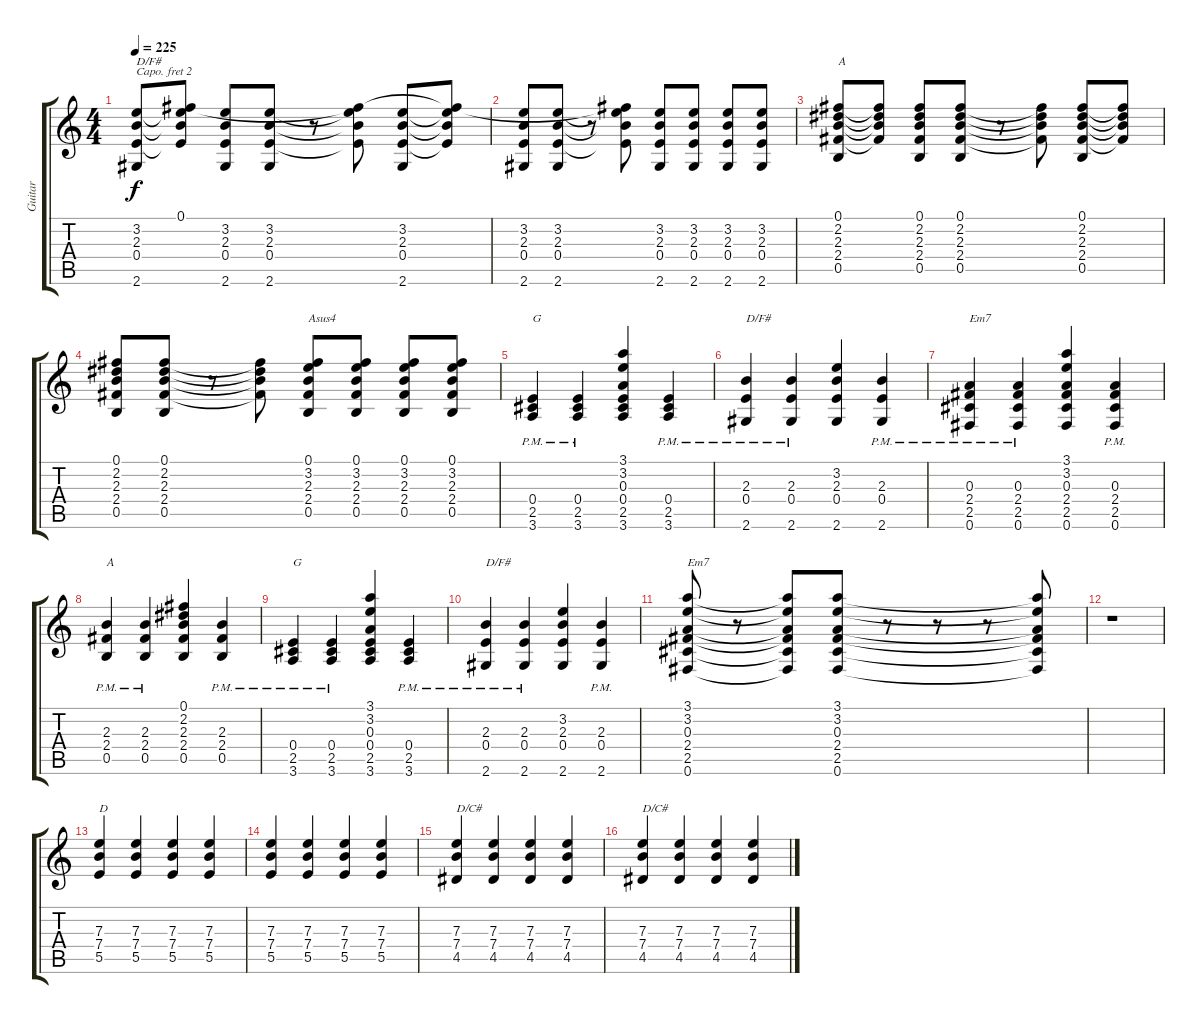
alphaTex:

\track ("Guitar" "Guitar") {instrument acousticguitarsteel}
\staff {score tabs}
\capo 2
\tuning (E4 B3 G3 D3 A2 E2) {hide}
\ts (4 4)
\tempo 225
\clef g2
\ks c
(3.2 2.3 0.4 2.6).8{txt "D/F#" dy f} (0.1{t} 3.2{t} 2.3{t} 0.4{t}).8 (3.2 2.3 0.4 2.6).8 (3.2 2.3 0.4 2.6).8 r.8 (0.1{t} 3.2{t} 2.3{t} 0.4{t}).8 (3.2 2.3 0.4 2.6).8 (0.1{t} 3.2{t} 2.3{t} 0.4{t}).8 |
(3.2 2.3 0.4 2.6).8 (3.2 2.3 0.4 2.6).8 r.8 (0.1{t} 3.2{t} 2.3{t} 0.4{t}).8 (3.2 2.3 0.4 2.6).8 (3.2 2.3 0.4 2.6).8 (3.2 2.3 0.4 2.6).8 (3.2 2.3 0.4 2.6).8 |
(0.1 2.2 2.3 2.4 0.5).8{txt "A"} (0.1{t} 2.2{t} 2.3{t} 2.4{t}).8 (0.1 2.2 2.3 2.4 0.5).8 (0.1 2.2 2.3 2.4 0.5).8 r.8 (0.1{t} 2.2{t} 2.3{t} 2.4{t}).8 (0.1 2.2 2.3 2.4 0.5).8 (0.1{t} 2.2{t} 2.3{t} 2.4{t}).8 |
(0.1 2.2 2.3 2.4 0.5).8 (0.1 2.2 2.3 2.4 0.5).8 r.8 (0.1{t} 2.2{t} 2.3{t} 2.4{t}).8 (0.1 3.2 2.3 2.4 0.5).8{txt "Asus4"} (0.1 3.2 2.3 2.4 0.5).8 (0.1 3.2 2.3 2.4 0.5).8 (0.1 3.2 2.3 2.4 0.5).8 |
(0.4{pm} 2.5{pm} 3.6{pm}).4{txt "G"} (0.4{pm} 2.5{pm} 3.6{pm}).4 (3.1 3.2 0.3 0.4 2.5 3.6).4 (0.4{pm} 2.5{pm} 3.6{pm}).4 |
(2.3{pm} 0.4{pm} 2.6{pm}).4{txt "D/F#"} (2.3{pm} 0.4{pm} 2.6{pm}).4 (3.2 2.3 0.4 2.6).4 (2.3{pm} 0.4{pm} 2.6{pm}).4 |
(0.3{pm} 2.4{pm} 2.5{pm} 0.6{pm}).4{txt "Em7"} (0.3{pm} 2.4{pm} 2.5{pm} 0.6{pm}).4 (3.1 3.2 0.3 2.4 2.5 0.6).4 (0.3{pm} 2.4{pm} 2.5{pm} 0.6{pm}).4 |
(2.3{pm} 2.4{pm} 0.5{pm}).4{txt "A"} (2.3{pm} 2.4{pm} 0.5{pm}).4 (0.1 2.2 2.3 2.4 0.5).4 (2.3{pm} 2.4{pm} 0.5{pm}).4 |
(0.4{pm} 2.5{pm} 3.6{pm}).4{txt "G"} (0.4{pm} 2.5{pm} 3.6{pm}).4 (3.1 3.2 0.3 0.4 2.5 3.6).4 (0.4{pm} 2.5{pm} 3.6{pm}).4 |
(2.3{pm} 0.4{pm} 2.6{pm}).4{txt "D/F#"} (2.3{pm} 0.4{pm} 2.6{pm}).4 (3.2 2.3 0.4 2.6).4 (2.3{pm} 0.4{pm} 2.6{pm}).4 |
(3.1 3.2 0.3 2.4 2.5 0.6).8{txt "Em7"} r.8 (3.1{t} 3.2{t} 0.3{t} 2.4{t} 2.5{t} 0.6{t}).8 (3.1 3.2 0.3 2.4 2.5 0.6).8 r.8 r.8 r.8 (3.1{t} 3.2{t} 0.3{t} 2.4{t} 2.5{t} 0.6{t}).8 |
r.1 |
(7.3 7.4 5.5).4{txt "D"} (7.3 7.4 5.5).4 (7.3 7.4 5.5).4 (7.3 7.4 5.5).4 |
(7.3 7.4 5.5).4 (7.3 7.4 5.5).4 (7.3 7.4 5.5).4 (7.3 7.4 5.5).4 |
(7.3 7.4 4.5).4{txt "D/C#"} (7.3 7.4 4.5).4 (7.3 7.4 4.5).4 (7.3 7.4 4.5).4 |
(7.3 7.4 4.5).4{txt "D/C#"} (7.3 7.4 4.5).4 (7.3 7.4 4.5).4 (7.3 7.4 4.5).4
